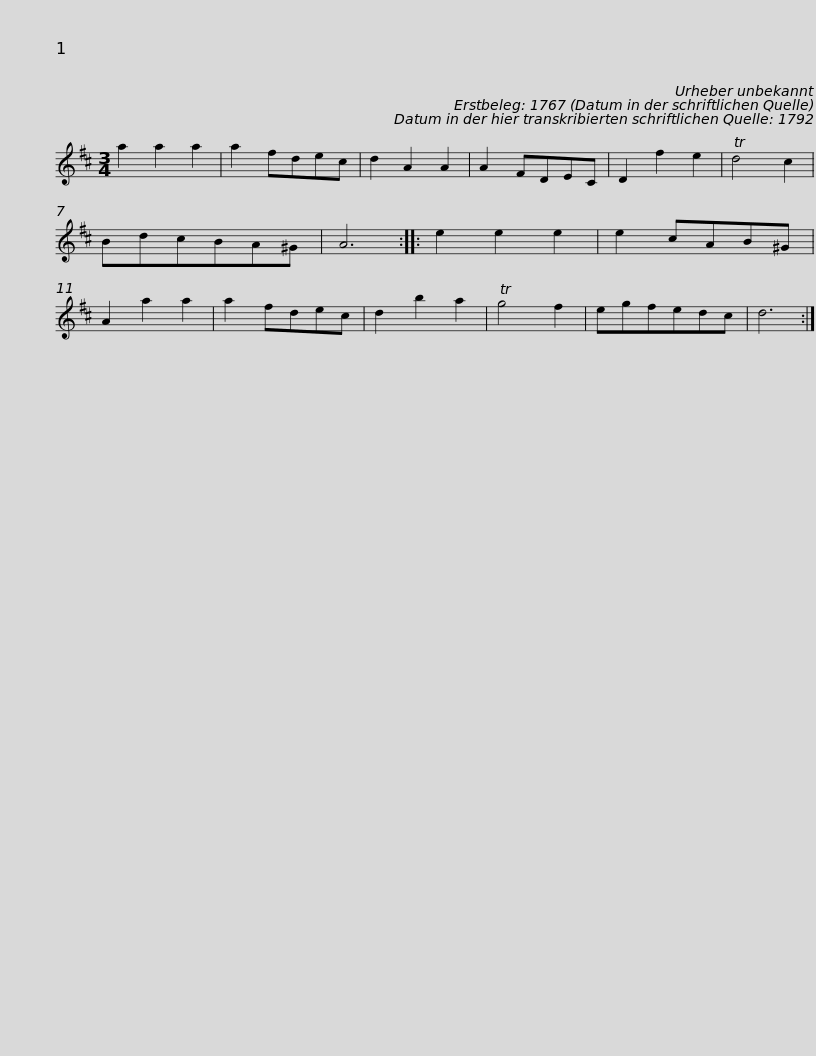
X:1
L:1/8
M:3/4
I:linebreak $
K:D
V:1 treble
V:1
 a2 a2 a2 | a2 fdec | d2 A2 A2 | A2 FDEC | D2 f2 e2 | %5
 Td4 c2 | BdcBA^G | A6 :: e2 e2 e2 | e2 cAB^G |$ %10
 A2 a2 a2 | a2 fdec | d2 b2 a2 | Tg4 f2 | egfedc | %15
 d6 :| %16
